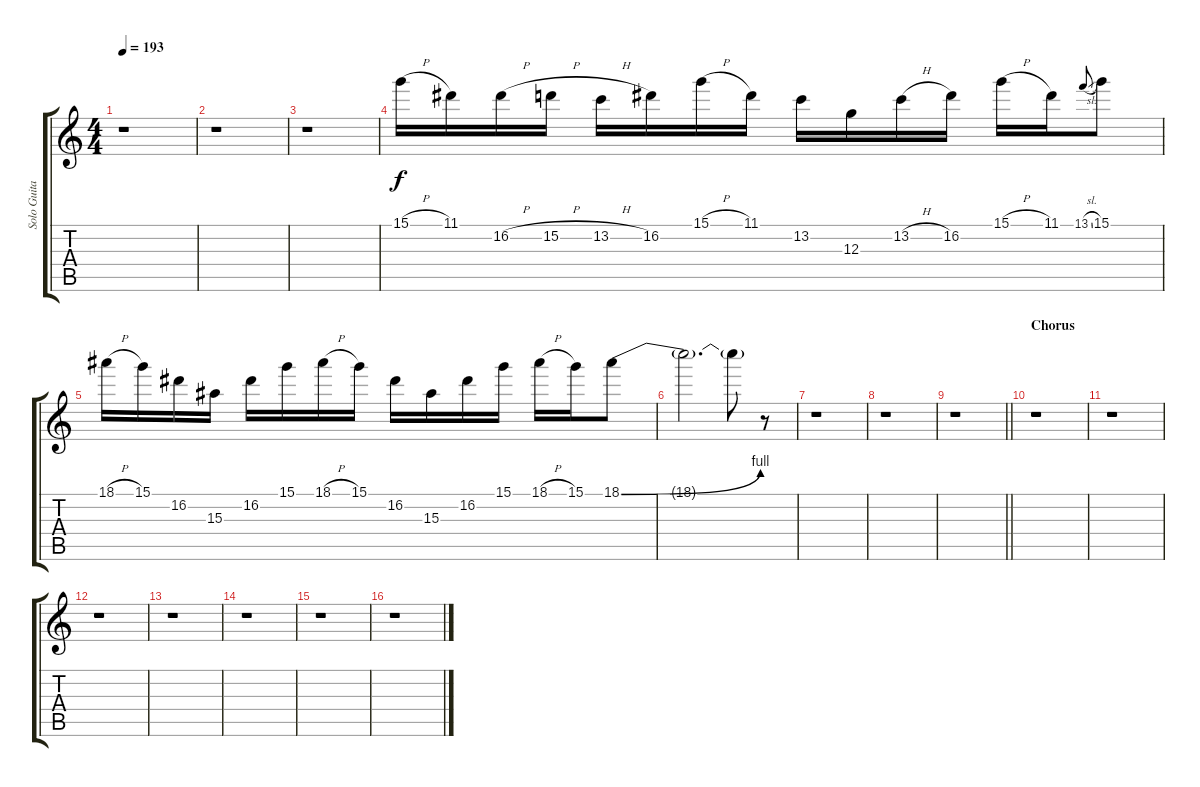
\track ("Solo Guitar" "Solo Guita") {instrument overdrivenguitar}
\staff {score tabs}
\tuning (E4 B3 G3 D3 A2 E2) {hide}
\ts (4 4)
\tempo 193
\clef g2
\ks c
r.1{dy f} |
r.1 |
r.1 |
15.1{h}.16 11.1.16 16.2{h}.16 15.2{h}.16 13.2{h}.16 16.2.16 15.1{h}.16 11.1.16 13.2.16 12.3.16 13.2{h}.16 16.2.16 15.1{h}.16 11.1.16 13.1{sl}.8{gr onbeat} 15.1.8 |
18.1{h}.16 15.1.16 16.2.16 15.3.16 16.2.16 15.1.16 18.1{h}.16 15.1.16 16.2.16 15.3.16 16.2.16 15.1.16 18.1{h}.16 15.1.16 18.1{be (bend 0 0 60 4)}.8 |
18.1{t}.2{d} 18.1{t}.8 r.8 |
r.1 |
r.1 |
\barLineRight lightlight
r.1 |
\section ("" "Chorus")
r.1 |
r.1 |
r.1 |
r.1 |
r.1 |
r.1 |
r.1
